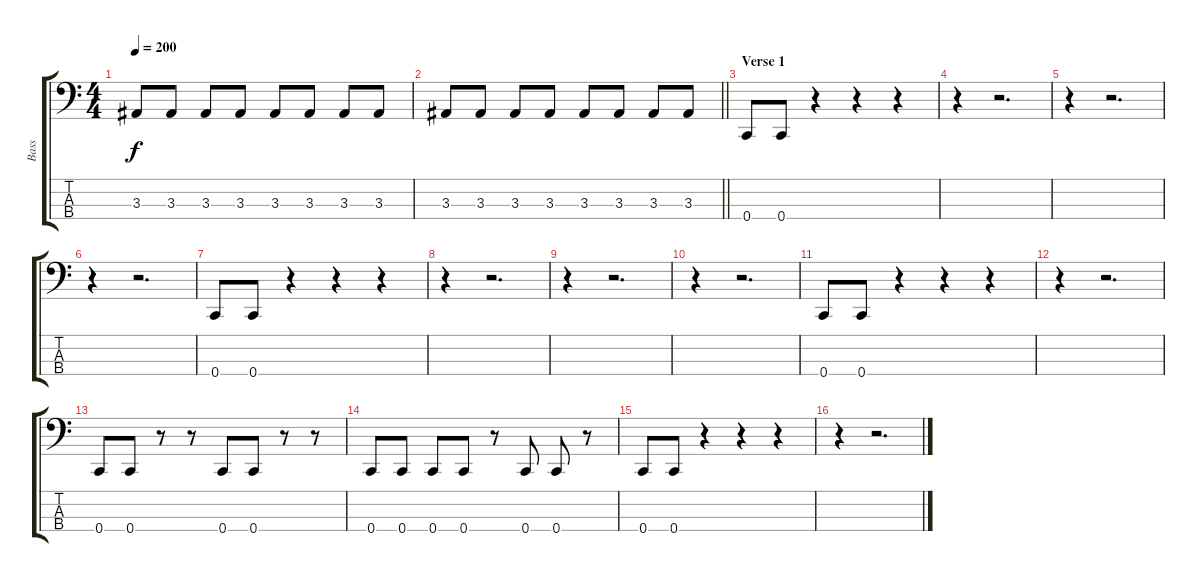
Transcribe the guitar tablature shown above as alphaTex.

\track ("Bass" "Bass") {instrument electricbasspick}
\staff {score tabs}
\tuning (F2 C2 G1 C1) {hide}
\ts (4 4)
\tempo 200
\clef f4
\ks c
3.3.8{dy f} 3.3.8 3.3.8 3.3.8 3.3.8 3.3.8 3.3.8 3.3.8 |
\barLineRight lightlight
3.3.8 3.3.8 3.3.8 3.3.8 3.3.8 3.3.8 3.3.8 3.3.8 |
\section ("" "Verse 1")
0.4.8 0.4.8 r.4 r.4 r.4 |
r.4 r.2{d} |
r.4 r.2{d} |
r.4 r.2{d} |
0.4.8 0.4.8 r.4 r.4 r.4 |
r.4 r.2{d} |
r.4 r.2{d} |
r.4 r.2{d} |
0.4.8 0.4.8 r.4 r.4 r.4 |
r.4 r.2{d} |
0.4.8 0.4.8 r.8 r.8 0.4.8 0.4.8 r.8 r.8 |
0.4.8 0.4.8 0.4.8 0.4.8 r.8 0.4.8 0.4.8 r.8 |
0.4.8 0.4.8 r.4 r.4 r.4 |
r.4 r.2{d}
